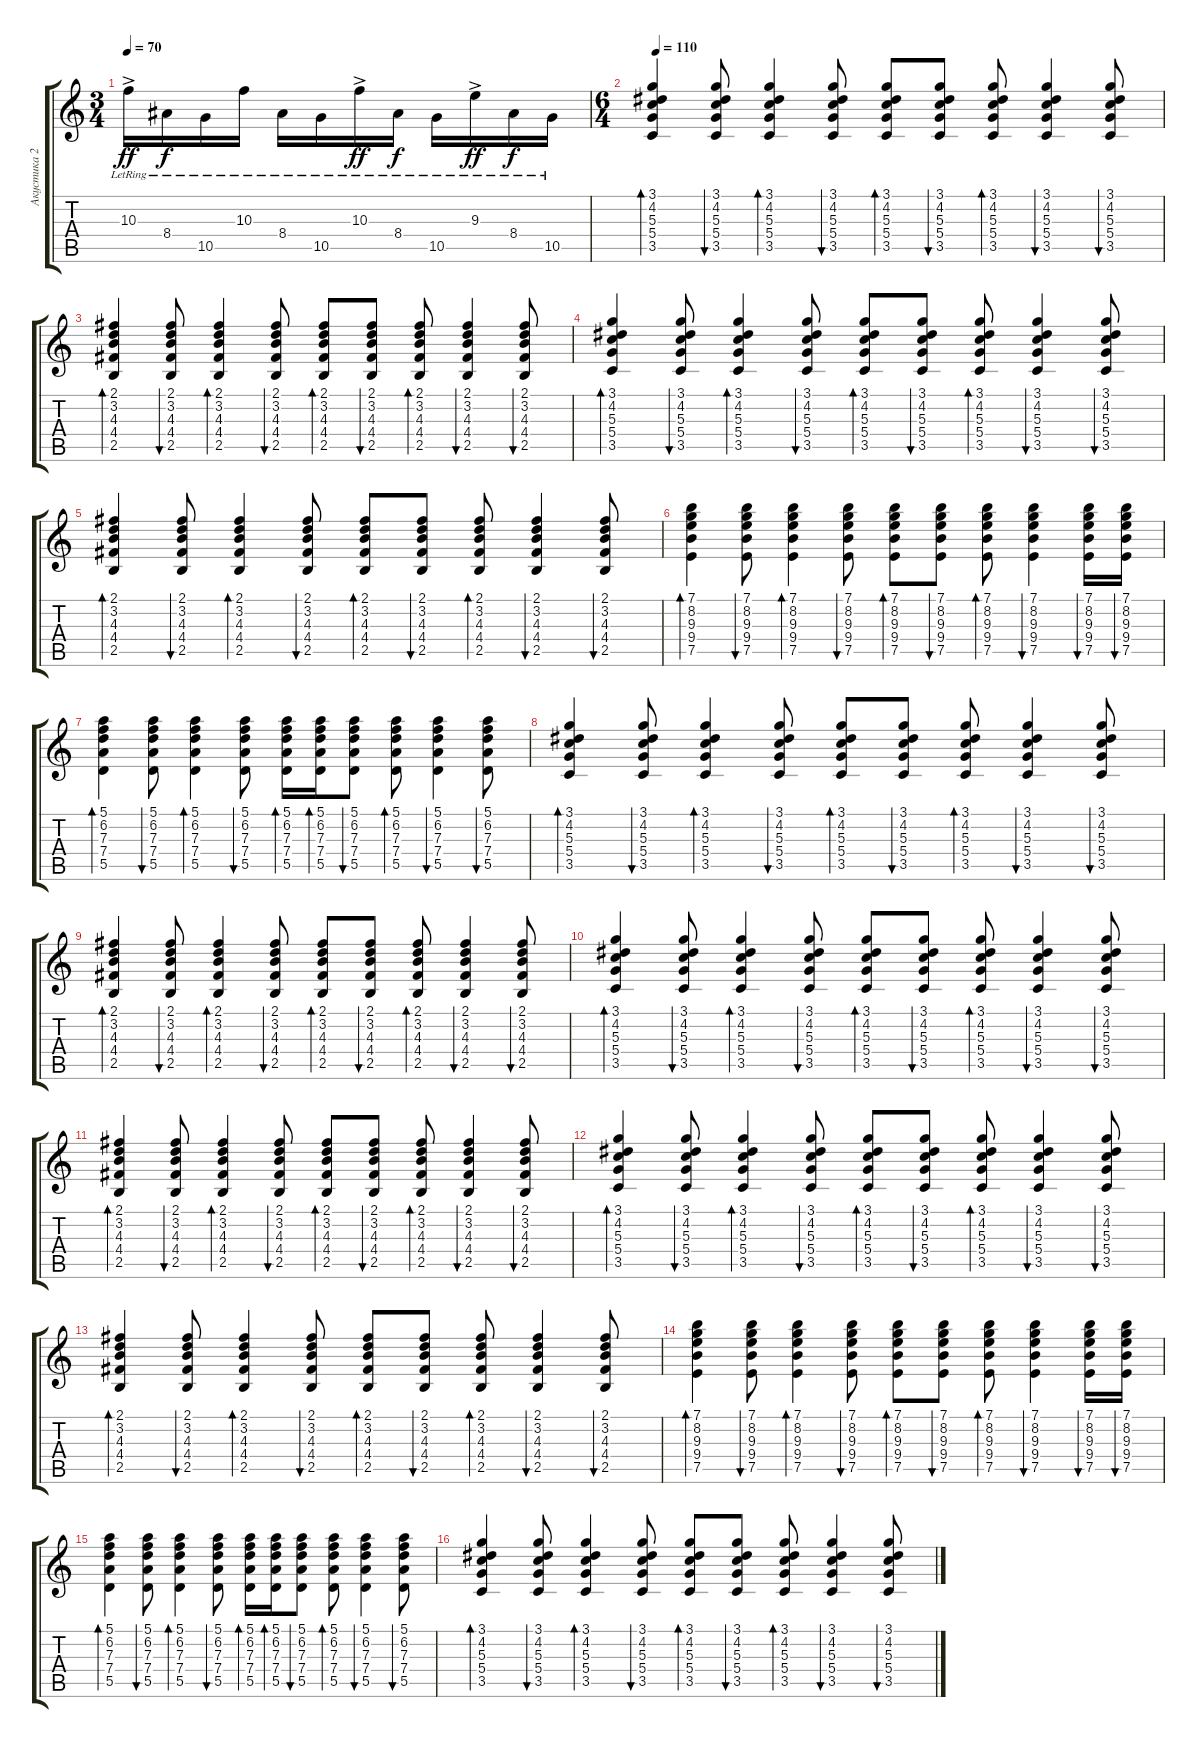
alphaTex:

\track ("Акустика 2" "Акустика 2") {instrument electricguitarclean}
\staff {score tabs}
\tuning (E4 B3 G3 D3 A2 E2) {hide}
\ts (3 4)
\tempo 70
\clef g2
\ks c
10.3{ac lr}.16{dy ff} 8.4{lr}.16{dy f} 10.5{lr}.16 10.3{lr}.16 8.4{lr}.16 10.5{lr}.16 10.3{ac lr}.16{dy ff} 8.4{lr}.16{dy f} 10.5{lr}.16 9.3{ac lr}.16{dy ff} 8.4{lr}.16{dy f} 10.5{lr}.16 |
\ts (6 4)
\tempo 110
(3.1 4.2 5.3 5.4 3.5).4{bd 60 volume 12} (3.1 4.2 5.3 5.4 3.5).8{bu 60} (3.1 4.2 5.3 5.4 3.5).4{bd 60} (3.1 4.2 5.3 5.4 3.5).8{bu 60} (3.1 4.2 5.3 5.4 3.5).8{bd 60} (3.1 4.2 5.3 5.4 3.5).8{bu 60} (3.1 4.2 5.3 5.4 3.5).8{bd 60} (3.1 4.2 5.3 5.4 3.5).4{bu 60} (3.1 4.2 5.3 5.4 3.5).8{bu 60} |
(2.1 3.2 4.3 4.4 2.5).4{bd 60} (2.1 3.2 4.3 4.4 2.5).8{bu 60} (2.1 3.2 4.3 4.4 2.5).4{bd 60} (2.1 3.2 4.3 4.4 2.5).8{bu 60} (2.1 3.2 4.3 4.4 2.5).8{bd 60} (2.1 3.2 4.3 4.4 2.5).8{bu 60} (2.1 3.2 4.3 4.4 2.5).8{bd 60} (2.1 3.2 4.3 4.4 2.5).4{bu 60} (2.1 3.2 4.3 4.4 2.5).8{bu 60} |
(3.1 4.2 5.3 5.4 3.5).4{bd 60} (3.1 4.2 5.3 5.4 3.5).8{bu 60} (3.1 4.2 5.3 5.4 3.5).4{bd 60} (3.1 4.2 5.3 5.4 3.5).8{bu 60} (3.1 4.2 5.3 5.4 3.5).8{bd 60} (3.1 4.2 5.3 5.4 3.5).8{bu 60} (3.1 4.2 5.3 5.4 3.5).8{bd 60} (3.1 4.2 5.3 5.4 3.5).4{bu 60} (3.1 4.2 5.3 5.4 3.5).8{bu 60} |
(2.1 3.2 4.3 4.4 2.5).4{bd 60} (2.1 3.2 4.3 4.4 2.5).8{bu 60} (2.1 3.2 4.3 4.4 2.5).4{bd 60} (2.1 3.2 4.3 4.4 2.5).8{bu 60} (2.1 3.2 4.3 4.4 2.5).8{bd 60} (2.1 3.2 4.3 4.4 2.5).8{bu 60} (2.1 3.2 4.3 4.4 2.5).8{bd 60} (2.1 3.2 4.3 4.4 2.5).4{bu 60} (2.1 3.2 4.3 4.4 2.5).8{bu 60} |
(7.1 8.2 9.3 9.4 7.5).4{bd 60} (7.1 8.2 9.3 9.4 7.5).8{bu 60} (7.1 8.2 9.3 9.4 7.5).4{bd 60} (7.1 8.2 9.3 9.4 7.5).8{bu 60} (7.1 8.2 9.3 9.4 7.5).8{bd 60} (7.1 8.2 9.3 9.4 7.5).8{bu 60} (7.1 8.2 9.3 9.4 7.5).8{bd 60} (7.1 8.2 9.3 9.4 7.5).4{bu 60} (7.1 8.2 9.3 9.4 7.5).16{bu 60} (7.1 8.2 9.3 9.4 7.5).16{bu 60} |
(5.1 6.2 7.3 7.4 5.5).4{bd 60} (5.1 6.2 7.3 7.4 5.5).8{bu 60} (5.1 6.2 7.3 7.4 5.5).4{bd 60} (5.1 6.2 7.3 7.4 5.5).8{bu 60} (5.1 6.2 7.3 7.4 5.5).16{bd 60} (5.1 6.2 7.3 7.4 5.5).16{bd 60} (5.1 6.2 7.3 7.4 5.5).8{bu 60} (5.1 6.2 7.3 7.4 5.5).8{bd 60} (5.1 6.2 7.3 7.4 5.5).4{bu 60} (5.1 6.2 7.3 7.4 5.5).8{bu 60} |
(3.1 4.2 5.3 5.4 3.5).4{bd 60} (3.1 4.2 5.3 5.4 3.5).8{bu 60} (3.1 4.2 5.3 5.4 3.5).4{bd 60} (3.1 4.2 5.3 5.4 3.5).8{bu 60} (3.1 4.2 5.3 5.4 3.5).8{bd 60} (3.1 4.2 5.3 5.4 3.5).8{bu 60} (3.1 4.2 5.3 5.4 3.5).8{bd 60} (3.1 4.2 5.3 5.4 3.5).4{bu 60} (3.1 4.2 5.3 5.4 3.5).8{bu 60} |
(2.1 3.2 4.3 4.4 2.5).4{bd 60} (2.1 3.2 4.3 4.4 2.5).8{bu 60} (2.1 3.2 4.3 4.4 2.5).4{bd 60} (2.1 3.2 4.3 4.4 2.5).8{bu 60} (2.1 3.2 4.3 4.4 2.5).8{bd 60} (2.1 3.2 4.3 4.4 2.5).8{bu 60} (2.1 3.2 4.3 4.4 2.5).8{bd 60} (2.1 3.2 4.3 4.4 2.5).4{bu 60} (2.1 3.2 4.3 4.4 2.5).8{bu 60} |
(3.1 4.2 5.3 5.4 3.5).4{bd 60} (3.1 4.2 5.3 5.4 3.5).8{bu 60} (3.1 4.2 5.3 5.4 3.5).4{bd 60} (3.1 4.2 5.3 5.4 3.5).8{bu 60} (3.1 4.2 5.3 5.4 3.5).8{bd 60} (3.1 4.2 5.3 5.4 3.5).8{bu 60} (3.1 4.2 5.3 5.4 3.5).8{bd 60} (3.1 4.2 5.3 5.4 3.5).4{bu 60} (3.1 4.2 5.3 5.4 3.5).8{bu 60} |
(2.1 3.2 4.3 4.4 2.5).4{bd 60} (2.1 3.2 4.3 4.4 2.5).8{bu 60} (2.1 3.2 4.3 4.4 2.5).4{bd 60} (2.1 3.2 4.3 4.4 2.5).8{bu 60} (2.1 3.2 4.3 4.4 2.5).8{bd 60} (2.1 3.2 4.3 4.4 2.5).8{bu 60} (2.1 3.2 4.3 4.4 2.5).8{bd 60} (2.1 3.2 4.3 4.4 2.5).4{bu 60} (2.1 3.2 4.3 4.4 2.5).8{bu 60} |
(3.1 4.2 5.3 5.4 3.5).4{bd 60} (3.1 4.2 5.3 5.4 3.5).8{bu 60} (3.1 4.2 5.3 5.4 3.5).4{bd 60} (3.1 4.2 5.3 5.4 3.5).8{bu 60} (3.1 4.2 5.3 5.4 3.5).8{bd 60} (3.1 4.2 5.3 5.4 3.5).8{bu 60} (3.1 4.2 5.3 5.4 3.5).8{bd 60} (3.1 4.2 5.3 5.4 3.5).4{bu 60} (3.1 4.2 5.3 5.4 3.5).8{bu 60} |
(2.1 3.2 4.3 4.4 2.5).4{bd 60} (2.1 3.2 4.3 4.4 2.5).8{bu 60} (2.1 3.2 4.3 4.4 2.5).4{bd 60} (2.1 3.2 4.3 4.4 2.5).8{bu 60} (2.1 3.2 4.3 4.4 2.5).8{bd 60} (2.1 3.2 4.3 4.4 2.5).8{bu 60} (2.1 3.2 4.3 4.4 2.5).8{bd 60} (2.1 3.2 4.3 4.4 2.5).4{bu 60} (2.1 3.2 4.3 4.4 2.5).8{bu 60} |
(7.1 8.2 9.3 9.4 7.5).4{bd 60} (7.1 8.2 9.3 9.4 7.5).8{bu 60} (7.1 8.2 9.3 9.4 7.5).4{bd 60} (7.1 8.2 9.3 9.4 7.5).8{bu 60} (7.1 8.2 9.3 9.4 7.5).8{bd 60} (7.1 8.2 9.3 9.4 7.5).8{bu 60} (7.1 8.2 9.3 9.4 7.5).8{bd 60} (7.1 8.2 9.3 9.4 7.5).4{bu 60} (7.1 8.2 9.3 9.4 7.5).16{bu 60} (7.1 8.2 9.3 9.4 7.5).16{bu 60} |
(5.1 6.2 7.3 7.4 5.5).4{bd 60} (5.1 6.2 7.3 7.4 5.5).8{bu 60} (5.1 6.2 7.3 7.4 5.5).4{bd 60} (5.1 6.2 7.3 7.4 5.5).8{bu 60} (5.1 6.2 7.3 7.4 5.5).16{bd 60} (5.1 6.2 7.3 7.4 5.5).16{bd 60} (5.1 6.2 7.3 7.4 5.5).8{bu 60} (5.1 6.2 7.3 7.4 5.5).8{bd 60} (5.1 6.2 7.3 7.4 5.5).4{bu 60} (5.1 6.2 7.3 7.4 5.5).8{bu 60} |
(3.1 4.2 5.3 5.4 3.5).4{bd 60} (3.1 4.2 5.3 5.4 3.5).8{bu 60} (3.1 4.2 5.3 5.4 3.5).4{bd 60} (3.1 4.2 5.3 5.4 3.5).8{bu 60} (3.1 4.2 5.3 5.4 3.5).8{bd 60} (3.1 4.2 5.3 5.4 3.5).8{bu 60} (3.1 4.2 5.3 5.4 3.5).8{bd 60} (3.1 4.2 5.3 5.4 3.5).4{bu 60} (3.1 4.2 5.3 5.4 3.5).8{bu 60}
